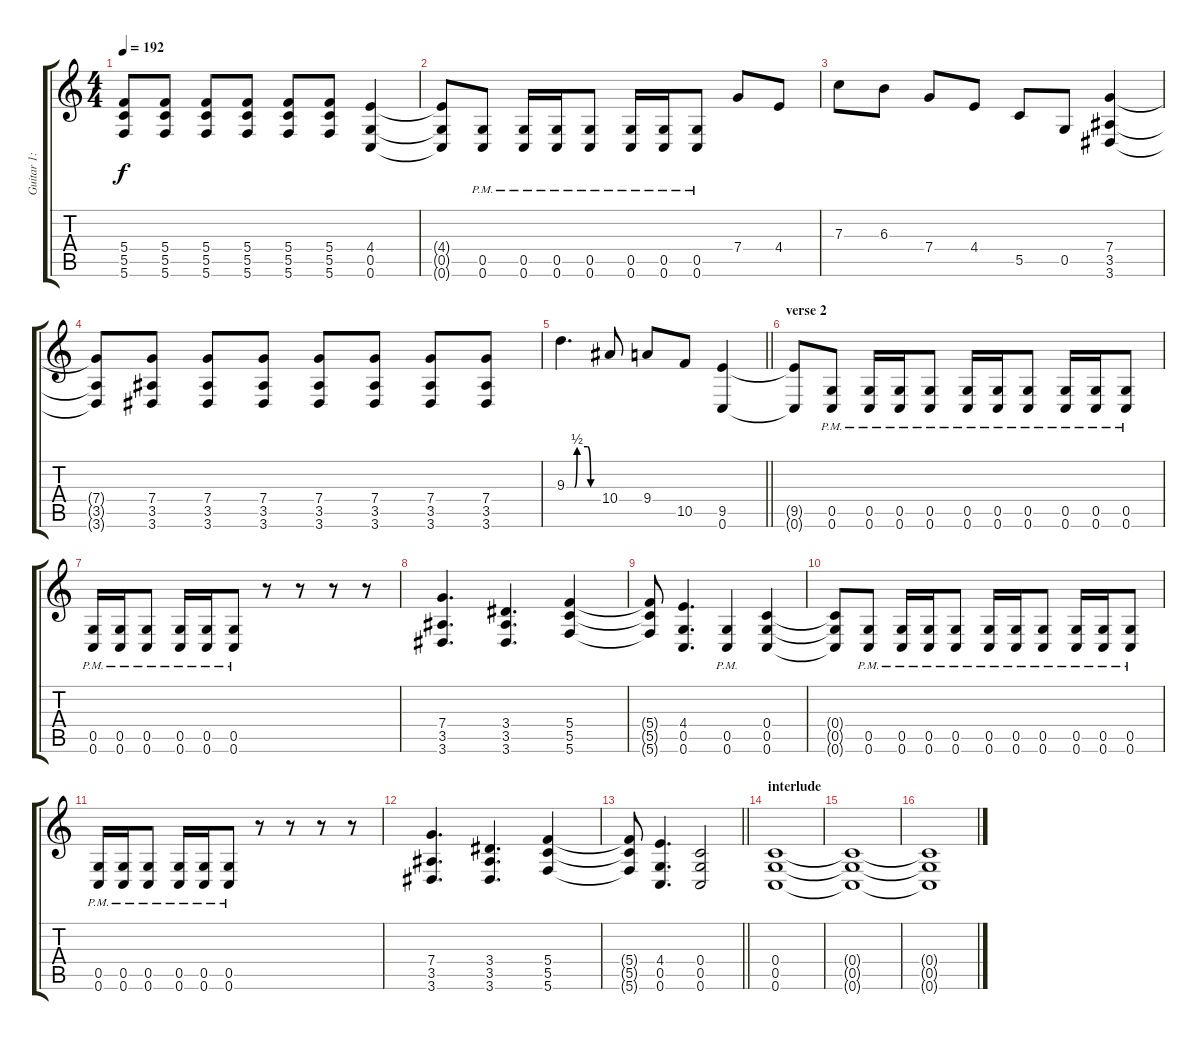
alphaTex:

\track ("Guitar 1: Johan" "Guitar 1: ") {instrument overdrivenguitar}
\staff {score tabs}
\tuning (D4 A3 F3 C3 G2 C2) {hide}
\ts (4 4)
\tempo 192
\clef g2
\ks c
(5.4 5.5 5.6).8{dy f} (5.4 5.5 5.6).8 (5.4 5.5 5.6).8 (5.4 5.5 5.6).8 (5.4 5.5 5.6).8 (5.4 5.5 5.6).8 (4.4 0.5 0.6).4 |
(4.4{t} 0.5{t} 0.6{t}).8 (0.5{pm} 0.6).8 (0.5{pm} 0.6).16 (0.5{pm} 0.6).16 (0.5{pm} 0.6).8 (0.5{pm} 0.6).16 (0.5{pm} 0.6).16 (0.5{pm} 0.6).8 7.4.8 4.4.8 |
7.3.8 6.3.8 7.4.8 4.4.8 5.5.8 0.5.8 (7.4 3.5 3.6).4 |
(7.4{t} 3.5{t} 3.6{t}).8 (7.4 3.5 3.6).8 (7.4 3.5 3.6).8 (7.4 3.5 3.6).8 (7.4 3.5 3.6).8 (7.4 3.5 3.6).8 (7.4 3.5 3.6).8 (7.4 3.5 3.6).8 |
\barLineRight lightlight
9.3{be (custom 0 0 15 0 20 2 40 2 46 0 60 0)}.4{d} 10.4.8 9.4.8 10.5.8 (9.5 0.6).4 |
\section ("" "verse 2")
(9.5{t} 0.6{t}).8 (0.5{pm} 0.6).8 (0.5{pm} 0.6).16 (0.5{pm} 0.6).16 (0.5{pm} 0.6).8 (0.5{pm} 0.6).16 (0.5{pm} 0.6).16 (0.5{pm} 0.6).8 (0.5{pm} 0.6).16 (0.5{pm} 0.6).16 (0.5{pm} 0.6).8 |
(0.5{pm} 0.6).16 (0.5{pm} 0.6).16 (0.5{pm} 0.6).8 (0.5{pm} 0.6).16 (0.5{pm} 0.6).16 (0.5{pm} 0.6).8 r.8 r.8 r.8 r.8 |
(7.4 3.5 3.6).4{d} (3.4 3.5 3.6).4{d} (5.4 5.5 5.6).4 |
(5.4{t} 5.5{t} 5.6{t}).8 (4.4 0.5 0.6).4{d} (0.5{pm} 0.6).4 (0.4 0.5 0.6).4 |
(0.4{t} 0.5{t} 0.6{t}).8 (0.5{pm} 0.6).8 (0.5{pm} 0.6).16 (0.5{pm} 0.6).16 (0.5{pm} 0.6).8 (0.5{pm} 0.6).16 (0.5{pm} 0.6).16 (0.5{pm} 0.6).8 (0.5{pm} 0.6).16 (0.5{pm} 0.6).16 (0.5{pm} 0.6).8 |
(0.5{pm} 0.6).16 (0.5{pm} 0.6).16 (0.5{pm} 0.6).8 (0.5{pm} 0.6).16 (0.5{pm} 0.6).16 (0.5{pm} 0.6).8 r.8 r.8 r.8 r.8 |
(7.4 3.5 3.6).4{d} (3.4 3.5 3.6).4{d} (5.4 5.5 5.6).4 |
\barLineRight lightlight
(5.4{t} 5.5{t} 5.6{t}).8 (4.4 0.5 0.6).4{d} (0.4 0.5 0.6).2 |
\section ("" "interlude")
(0.4 0.5 0.6).1 |
(0.4{t} 0.5{t} 0.6{t}).1 |
(0.4{t} 0.5{t} 0.6{t}).1
